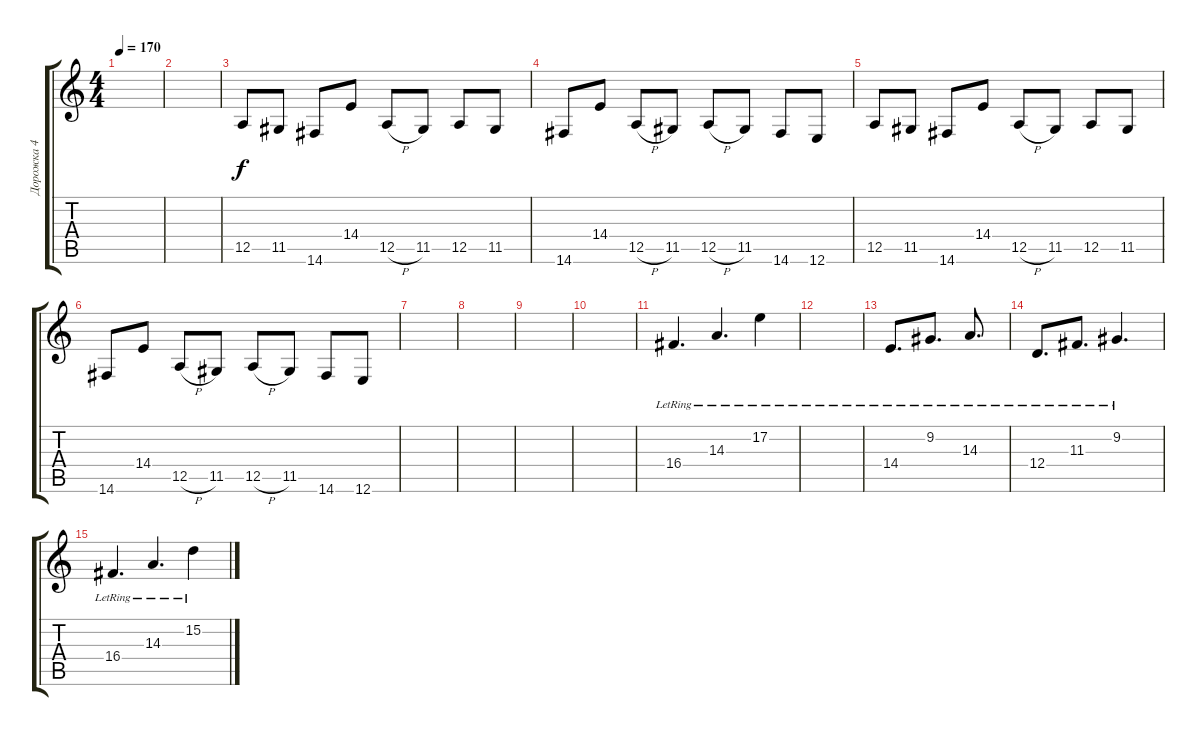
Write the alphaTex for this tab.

\track ("Дорожка 4" "Дорожка 4") {instrument pad1newage}
\staff {score tabs}
\tuning (E4 B3 G3 D3 A2 E2) {hide}
\ts (4 4)
\tempo 170
\clef g2
\ks c
|
|
12.5.8 11.5.8 14.6.8 14.4.8 12.5{h}.8 11.5.8 12.5.8 11.5.8 |
14.6.8 14.4.8 12.5{h}.8 11.5.8 12.5{h}.8 11.5.8 14.6.8 12.6.8 |
12.5.8 11.5.8 14.6.8 14.4.8 12.5{h}.8 11.5.8 12.5.8 11.5.8 |
14.6.8 14.4.8 12.5{h}.8 11.5.8 12.5{h}.8 11.5.8 14.6.8 12.6.8 |
|
|
|
|
16.4{lr}.4{d} 14.3{lr}.4{d} 17.2{lr}.4 |
|
14.4{lr}.8{d} 9.2{lr}.8{d} 14.3{lr}.8{d} |
12.4{lr}.8{d} 11.3{lr}.8{d} 9.2{lr}.4{d} |
16.4{lr}.4{d} 14.3{lr}.4{d} 15.2{lr}.4
